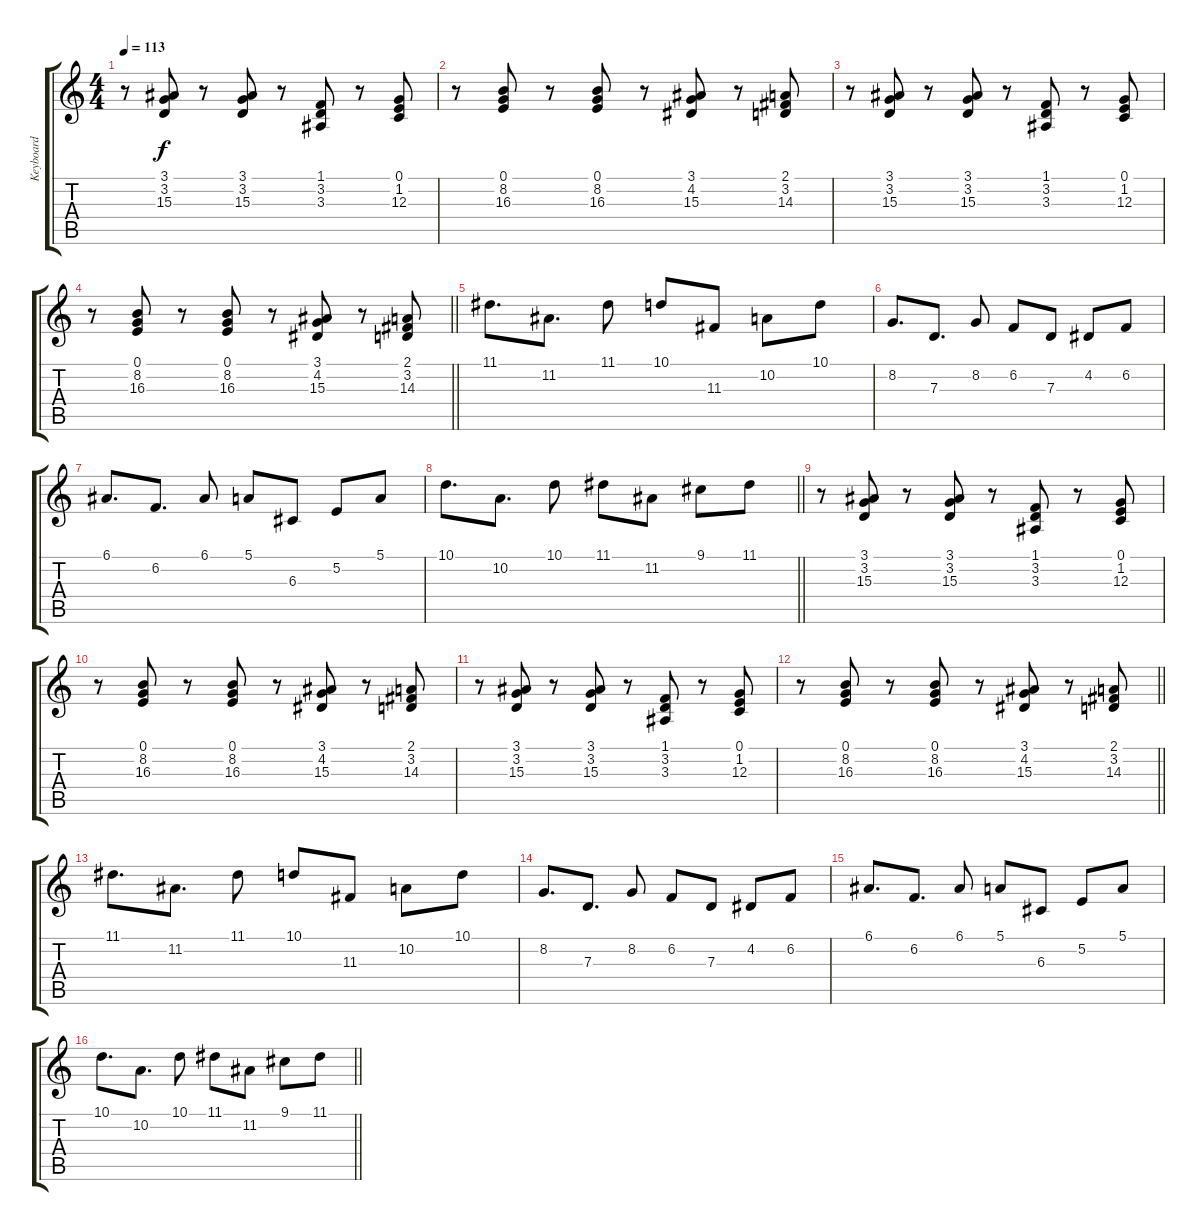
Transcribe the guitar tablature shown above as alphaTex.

\track ("Keyboard" "Keyboard") {instrument lead2sawtooth}
\staff {score tabs}
\tuning (E4 B3 G3 D3 A2 E2) {hide}
\ts (4 4)
\section ("" "")
\tempo 113
\clef g2
\ks c
r.8{dy f} (3.1 3.2 15.3).8 r.8 (3.1 3.2 15.3).8 r.8 (1.1 3.2 3.3).8 r.8 (0.1 1.2 12.3).8 |
r.8 (0.1 8.2 16.3).8 r.8 (0.1 8.2 16.3).8 r.8 (3.1 4.2 15.3).8 r.8 (2.1 3.2 14.3).8 |
r.8 (3.1 3.2 15.3).8 r.8 (3.1 3.2 15.3).8 r.8 (1.1 3.2 3.3).8 r.8 (0.1 1.2 12.3).8 |
\barLineRight lightlight
r.8 (0.1 8.2 16.3).8 r.8 (0.1 8.2 16.3).8 r.8 (3.1 4.2 15.3).8 r.8 (2.1 3.2 14.3).8 |
\section ("" "")
11.1.8{d} 11.2.8{d} 11.1.8 10.1.8 11.3.8 10.2.8 10.1.8 |
8.2.8{d} 7.3.8{d} 8.2.8 6.2.8 7.3.8 4.2.8 6.2.8 |
6.1.8{d} 6.2.8{d} 6.1.8 5.1.8 6.3.8 5.2.8 5.1.8 |
\barLineRight lightlight
10.1.8{d} 10.2.8{d} 10.1.8 11.1.8 11.2.8 9.1.8 11.1.8 |
\section ("" "")
r.8 (3.1 3.2 15.3).8 r.8 (3.1 3.2 15.3).8 r.8 (1.1 3.2 3.3).8 r.8 (0.1 1.2 12.3).8 |
r.8 (0.1 8.2 16.3).8 r.8 (0.1 8.2 16.3).8 r.8 (3.1 4.2 15.3).8 r.8 (2.1 3.2 14.3).8 |
r.8 (3.1 3.2 15.3).8 r.8 (3.1 3.2 15.3).8 r.8 (1.1 3.2 3.3).8 r.8 (0.1 1.2 12.3).8 |
\barLineRight lightlight
r.8 (0.1 8.2 16.3).8 r.8 (0.1 8.2 16.3).8 r.8 (3.1 4.2 15.3).8 r.8 (2.1 3.2 14.3).8 |
\section ("" "")
11.1.8{d} 11.2.8{d} 11.1.8 10.1.8 11.3.8 10.2.8 10.1.8 |
8.2.8{d} 7.3.8{d} 8.2.8 6.2.8 7.3.8 4.2.8 6.2.8 |
6.1.8{d} 6.2.8{d} 6.1.8 5.1.8 6.3.8 5.2.8 5.1.8 |
\barLineRight lightlight
10.1.8{d} 10.2.8{d} 10.1.8 11.1.8 11.2.8 9.1.8 11.1.8
